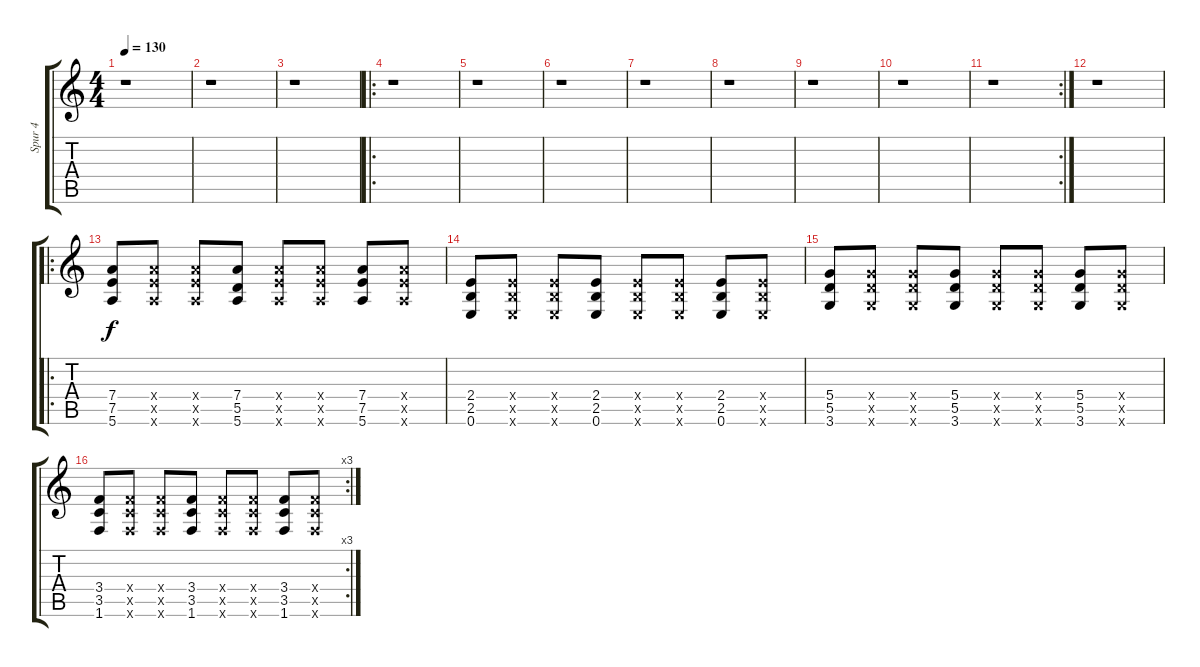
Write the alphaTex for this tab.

\track ("Spur 4" "Spur 4") {instrument distortionguitar}
\staff {score tabs}
\tuning (E4 B3 G3 D3 A2 E2) {hide}
\ts (4 4)
\tempo 130
\clef g2
\ks c
r.1{dy f instrument distortionguitar} |
r.1 |
r.1 |
\ro
r.1 |
r.1 |
r.1 |
r.1 |
r.1 |
r.1 |
r.1 |
\rc 2
r.1 |
r.1 |
\ro
(7.4 7.5 5.6).8 (7.4{x} 7.5{x} 5.6{x}).8 (7.4{x} 7.5{x} 5.6{x}).8 (7.4 5.5 5.6).8 (7.4{x} 7.5{x} 5.6{x}).8 (7.4{x} 7.5{x} 5.6{x}).8 (7.4 7.5 5.6).8 (7.4{x} 7.5{x} 5.6{x}).8 |
(2.4 2.5 0.6).8 (2.4{x} 2.5{x} 0.6{x}).8 (2.4{x} 2.5{x} 0.6{x}).8 (2.4 2.5 0.6).8 (2.4{x} 2.5{x} 0.6{x}).8 (2.4{x} 2.5{x} 0.6{x}).8 (2.4 2.5 0.6).8 (2.4{x} 2.5{x} 0.6{x}).8 |
(5.4 5.5 3.6).8 (5.4{x} 5.5{x} 3.6{x}).8 (5.4{x} 5.5{x} 3.6{x}).8 (5.4 5.5 3.6).8 (5.4{x} 5.5{x} 3.6{x}).8 (5.4{x} 5.5{x} 3.6{x}).8 (5.4 5.5 3.6).8 (5.4{x} 5.5{x} 3.6{x}).8 |
\rc 3
(3.4 3.5 1.6).8 (3.4{x} 3.5{x} 1.6{x}).8 (3.4{x} 3.5{x} 1.6{x}).8 (3.4 3.5 1.6).8 (3.4{x} 3.5{x} 1.6{x}).8 (3.4{x} 3.5{x} 1.6{x}).8 (3.4 3.5 1.6).8 (3.4{x} 3.5{x} 1.6{x}).8
